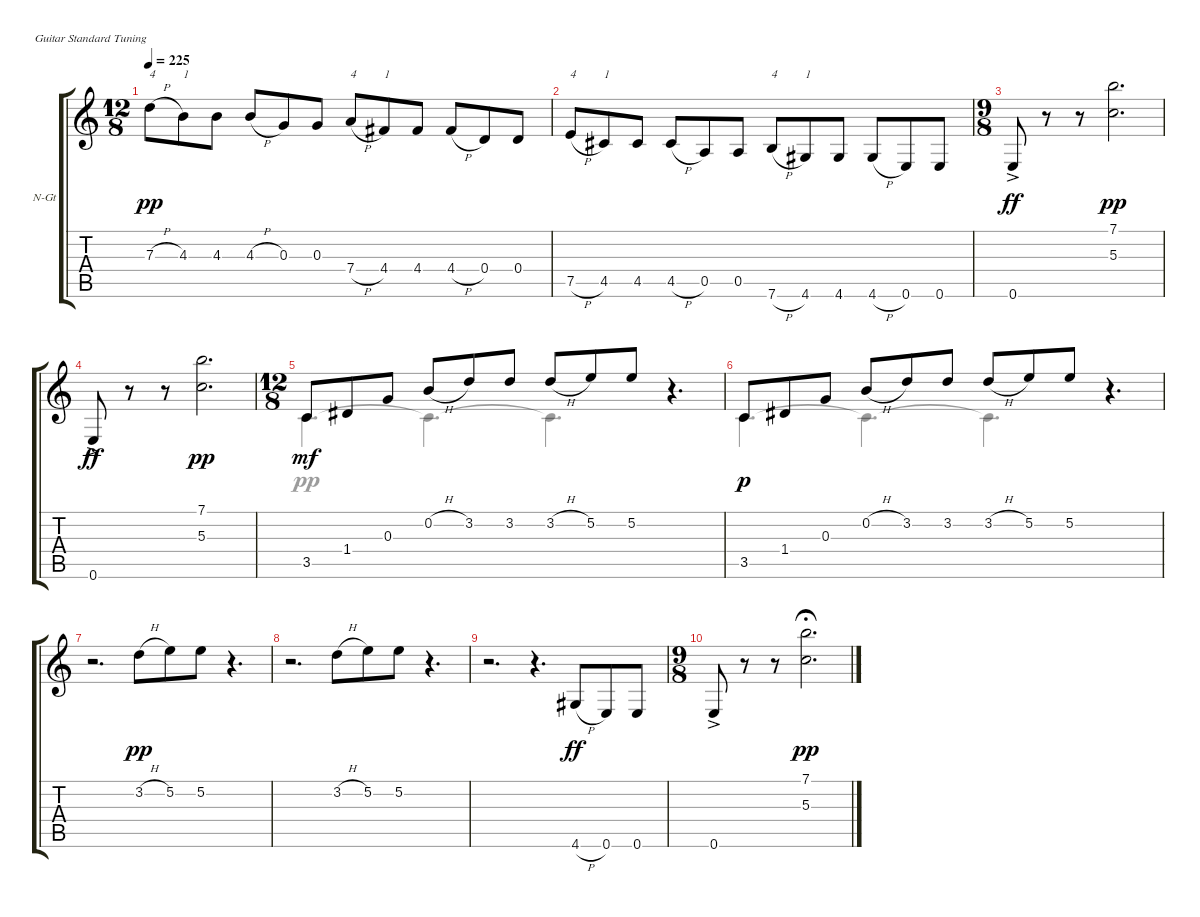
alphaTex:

\bracketExtendMode groupsimilarinstruments
\firstSystemTrackNameOrientation horizontal
\otherSystemsTrackNameOrientation horizontal
\track ("Guitar" "N-Gt") {instrument acousticguitarnylon}
\staff {score tabs}
\tuning (E4 B3 G3 D3 A2 E2)
\voice
\ts (12 8)
\tempo 225
\clef g2
\ks c
7.3{h}.8{txt "4" dy pp} 4.3.8{txt "1"} 4.3.8 4.3{h}.8 0.3.8 0.3.8 7.4{h}.8{txt "4"} 4.4.8{txt "1"} 4.4.8 4.4{h}.8 0.4.8 0.4.8 |
7.5{h}.8{txt "4"} 4.5.8{txt "1"} 4.5.8 4.5{h}.8 0.5.8 0.5.8 7.6{h}.8{txt "4"} 4.6.8{txt "1"} 4.6.8 4.6{h}.8 0.6.8 0.6.8 |
\ts (9 8)
0.6{ac}.8{dy ff} r.8 r.8 (5.3 7.1).2{d dy pp} |
0.6{ac}.8{dy ff} r.8 r.8 (5.3 7.1).2{d dy pp} |
\ts (12 8)
3.5.8{dy mf} 1.4.8 0.3.8 0.2{h}.8 3.2.8 3.2.8 3.2{h}.8 5.2.8 5.2.8 r.4{d} |
3.5.8{dy p} 1.4.8 0.3.8 0.2{h}.8 3.2.8 3.2.8 3.2{h}.8 5.2.8 5.2.8 r.4{d} |
r.2{d} 3.2{h}.8{dy pp} 5.2.8 5.2.8 r.4{d} |
r.2{d} 3.2{h}.8 5.2.8 5.2.8 r.4{d} |
r.2{d} r.4{d} 4.6{h}.8{dy ff} 0.6.8 0.6.8 |
\ts (9 8)
0.6{ac}.8 r.8 r.8 (5.3 7.1).2{d dy pp fermata (medium 0.5)}
\voice
\clef g2
\ottava regular
\simile none
\ks c
|
|
|
|
3.5.4{d} 3.5{t}.4{d} 3.5{t}.4{d} r.4{d} |
3.5.4{d dy p} 3.5{t}.4{d} 3.5{t}.4{d} r.4{d} |
|
|
|
